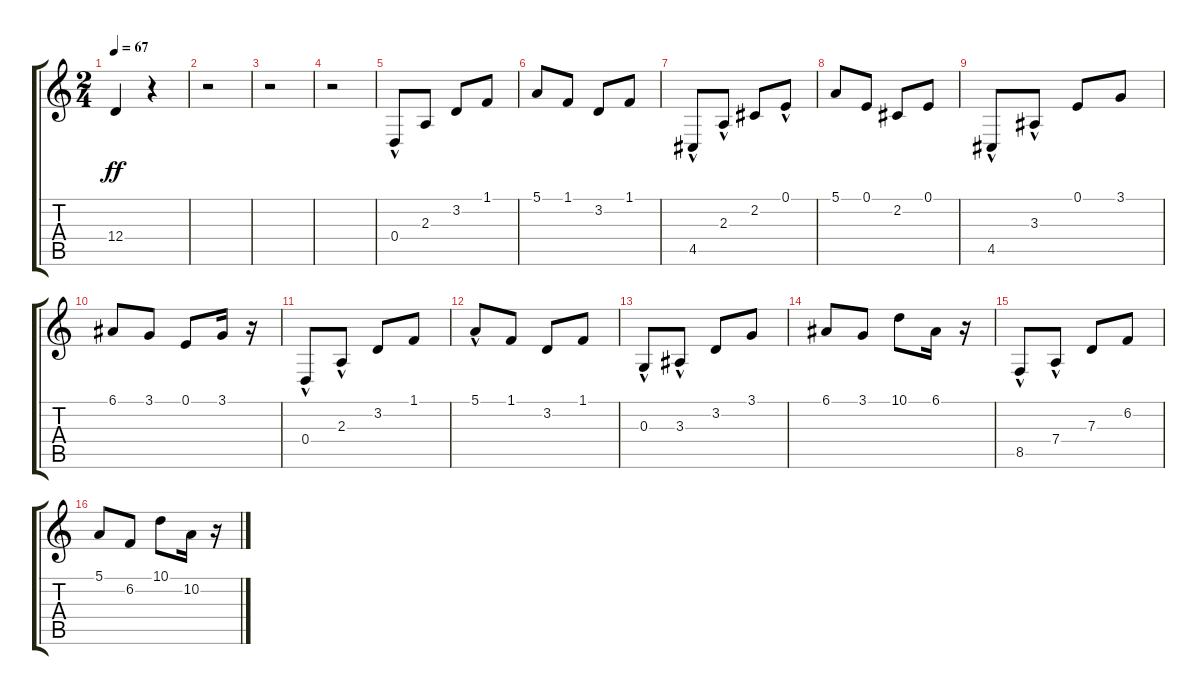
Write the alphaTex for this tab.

\track "" {instrument electricpiano1}
\staff {score tabs}
\tuning (E4 B3 G3 D3 A2 E2) {hide}
\ts (2 4)
\tempo 67
\clef g2
\ks c
12.4.4{dy ff} r.4 |
r.2 |
r.2 |
r.2 |
0.4{hac}.8 2.3.8 3.2.8 1.1.8 |
5.1.8 1.1.8 3.2.8 1.1.8 |
4.5{hac}.8 2.3{hac}.8 2.2.8 0.1{hac}.8 |
5.1.8 0.1.8 2.2.8 0.1.8 |
4.5{hac}.8 3.3{hac}.8 0.1.8 3.1.8 |
6.1.8 3.1.8 0.1.8 3.1.16 r.16 |
0.4{hac}.8 2.3{hac}.8 3.2.8 1.1.8 |
5.1{hac}.8 1.1.8 3.2.8 1.1.8 |
0.3{hac}.8 3.3{hac}.8 3.2.8 3.1.8 |
6.1.8 3.1.8 10.1.8 6.1.16 r.16 |
8.5{hac}.8 7.4{hac}.8 7.3.8 6.2.8 |
5.1.8 6.2.8 10.1.8 10.2.16 r.16
